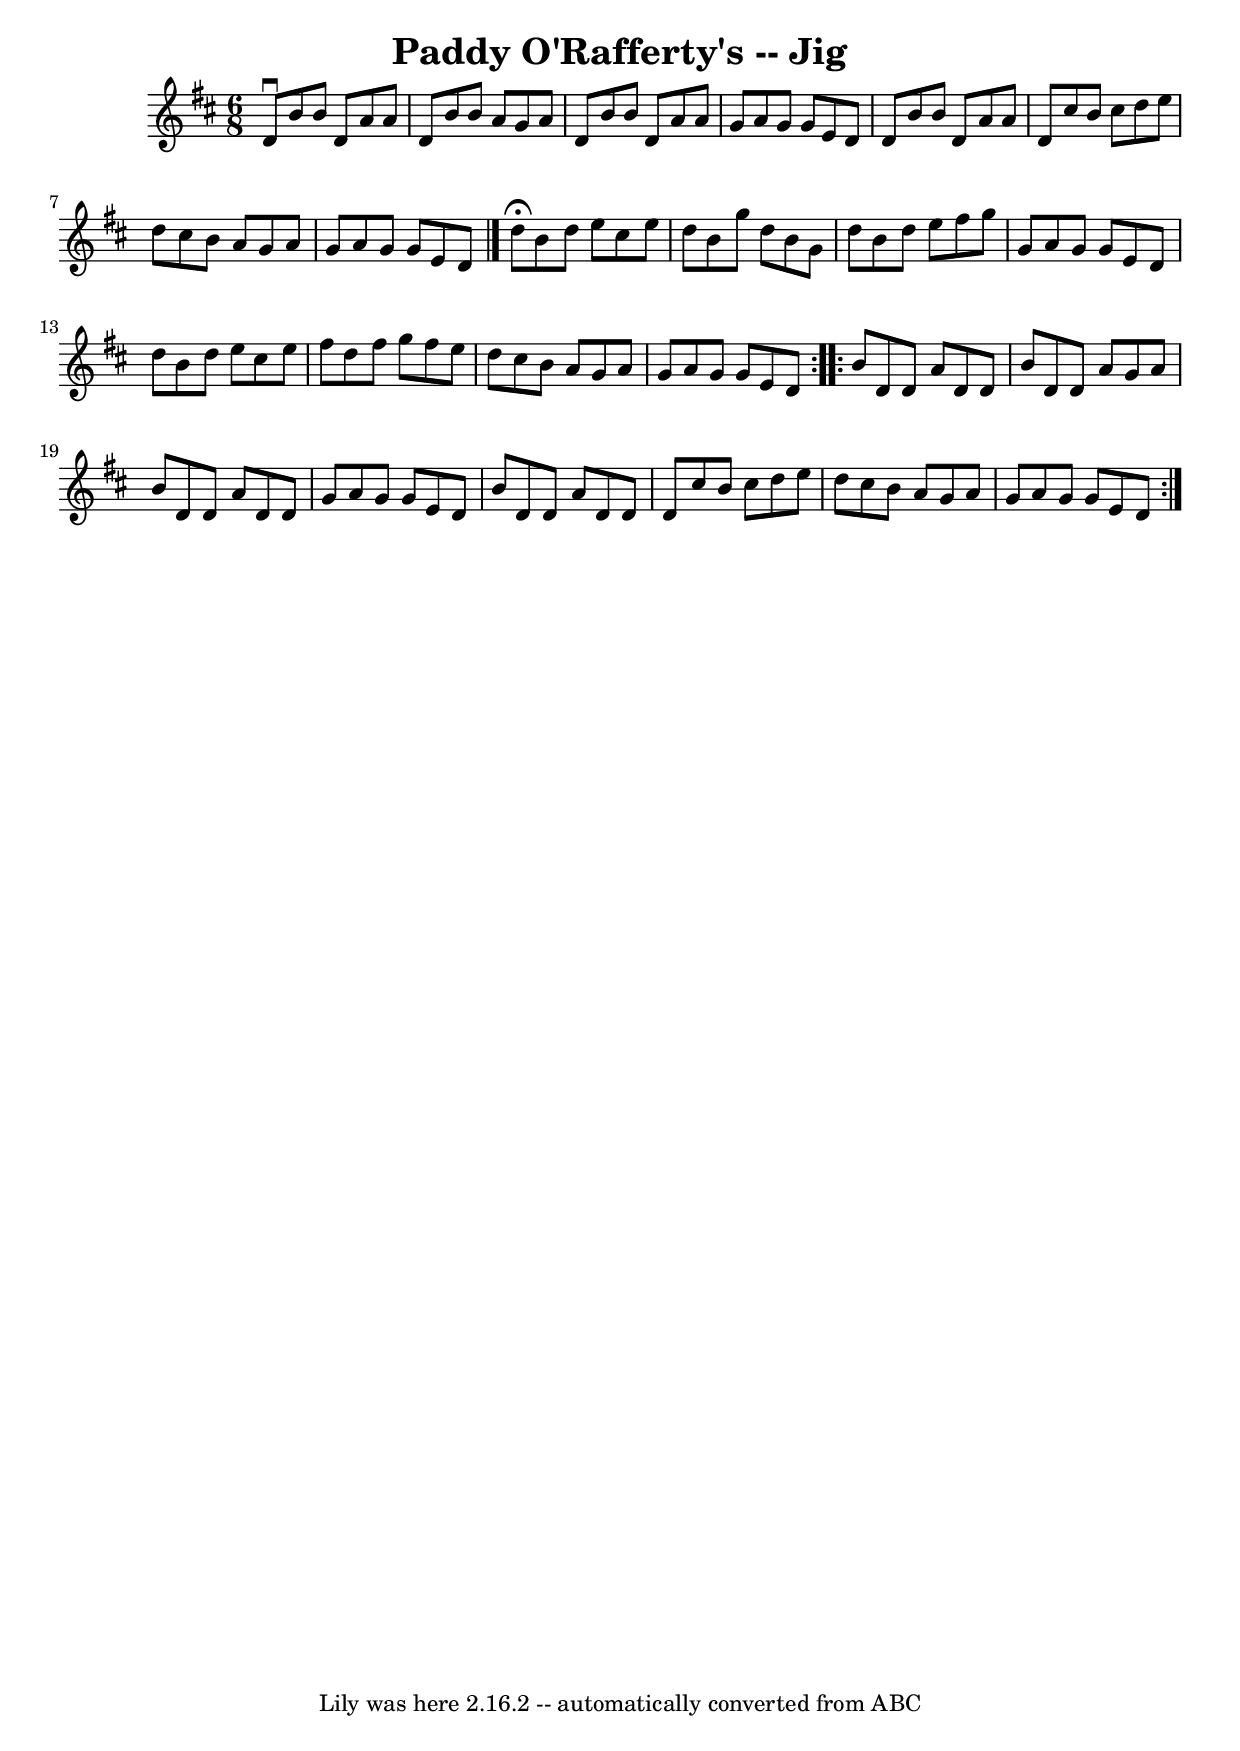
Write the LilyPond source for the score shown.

\version "2.16.2"
\include "Mammoth.ily"
\header {
	%% book = "Ryan's Mammoth Collection"
	crossRefNumber = "1"
	footnotes = "\\\\85 435\\\\it sounds better with one sharp"
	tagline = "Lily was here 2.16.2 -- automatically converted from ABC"
	title = "Paddy O'Rafferty's -- Jig"
}
voicedefault =  {


\time 6/8 
\key g \lydian d'8^\downbow b'8 b'8 d'8 a'8 a'8    
|
 d'8 b'8 b'8 a'8 g'8 a'8    |
 d'8 b'8    
b'8 d'8 a'8 a'8    |
 g'8 a'8 g'8 g'8 e'8 d'8   
 |
 d'8 b'8 b'8 d'8 a'8 a'8    |
 d'8    
cis''8 b'8 cis''8 d''8 e''8    |
 d''8 cis''8 b'8    
a'8 g'8 a'8    |
 g'8 a'8 g'8 g'8 e'8 d'8    
\bar "|."     \repeat volta 2 { d''8^\fermata b'8 d''8 e''8    
cis''8 e''8    |
 d''8 b'8 g''8 d''8 b'8 g'8    
|
 d''8 b'8 d''8 e''8 fis''8 g''8    |
 g'8    
a'8 g'8 g'8 e'8 d'8    |
 d''8 b'8 d''8 e''8    
cis''8 e''8    |
 fis''8 d''8 fis''8 g''8 fis''8 e''8 
   |
 d''8 cis''8 b'8 a'8 g'8 a'8    |
 g'8    
a'8 g'8 g'8 e'8 d'8    }     \repeat volta 2 { b'8 d'8 d'8  
 a'8 d'8 d'8    |
 b'8 d'8 d'8 a'8 g'8 a'8    
|
 b'8 d'8 d'8 a'8 d'8 d'8    |
 g'8 a'8    
g'8 g'8 e'8 d'8    |
 b'8 d'8 d'8 a'8 d'8 d'8 
   |
 d'8 cis''8 b'8 cis''8 d''8 e''8    |
 d''8 
 cis''8 b'8 a'8 g'8 a'8    |
 g'8 a'8 g'8 g'8    
e'8 d'8      }   
}

\score{
    <<

	\context Staff="default"
	{
	    \voicedefault 
	}

    >>
	\layout {
	}
	\midi {}
}
